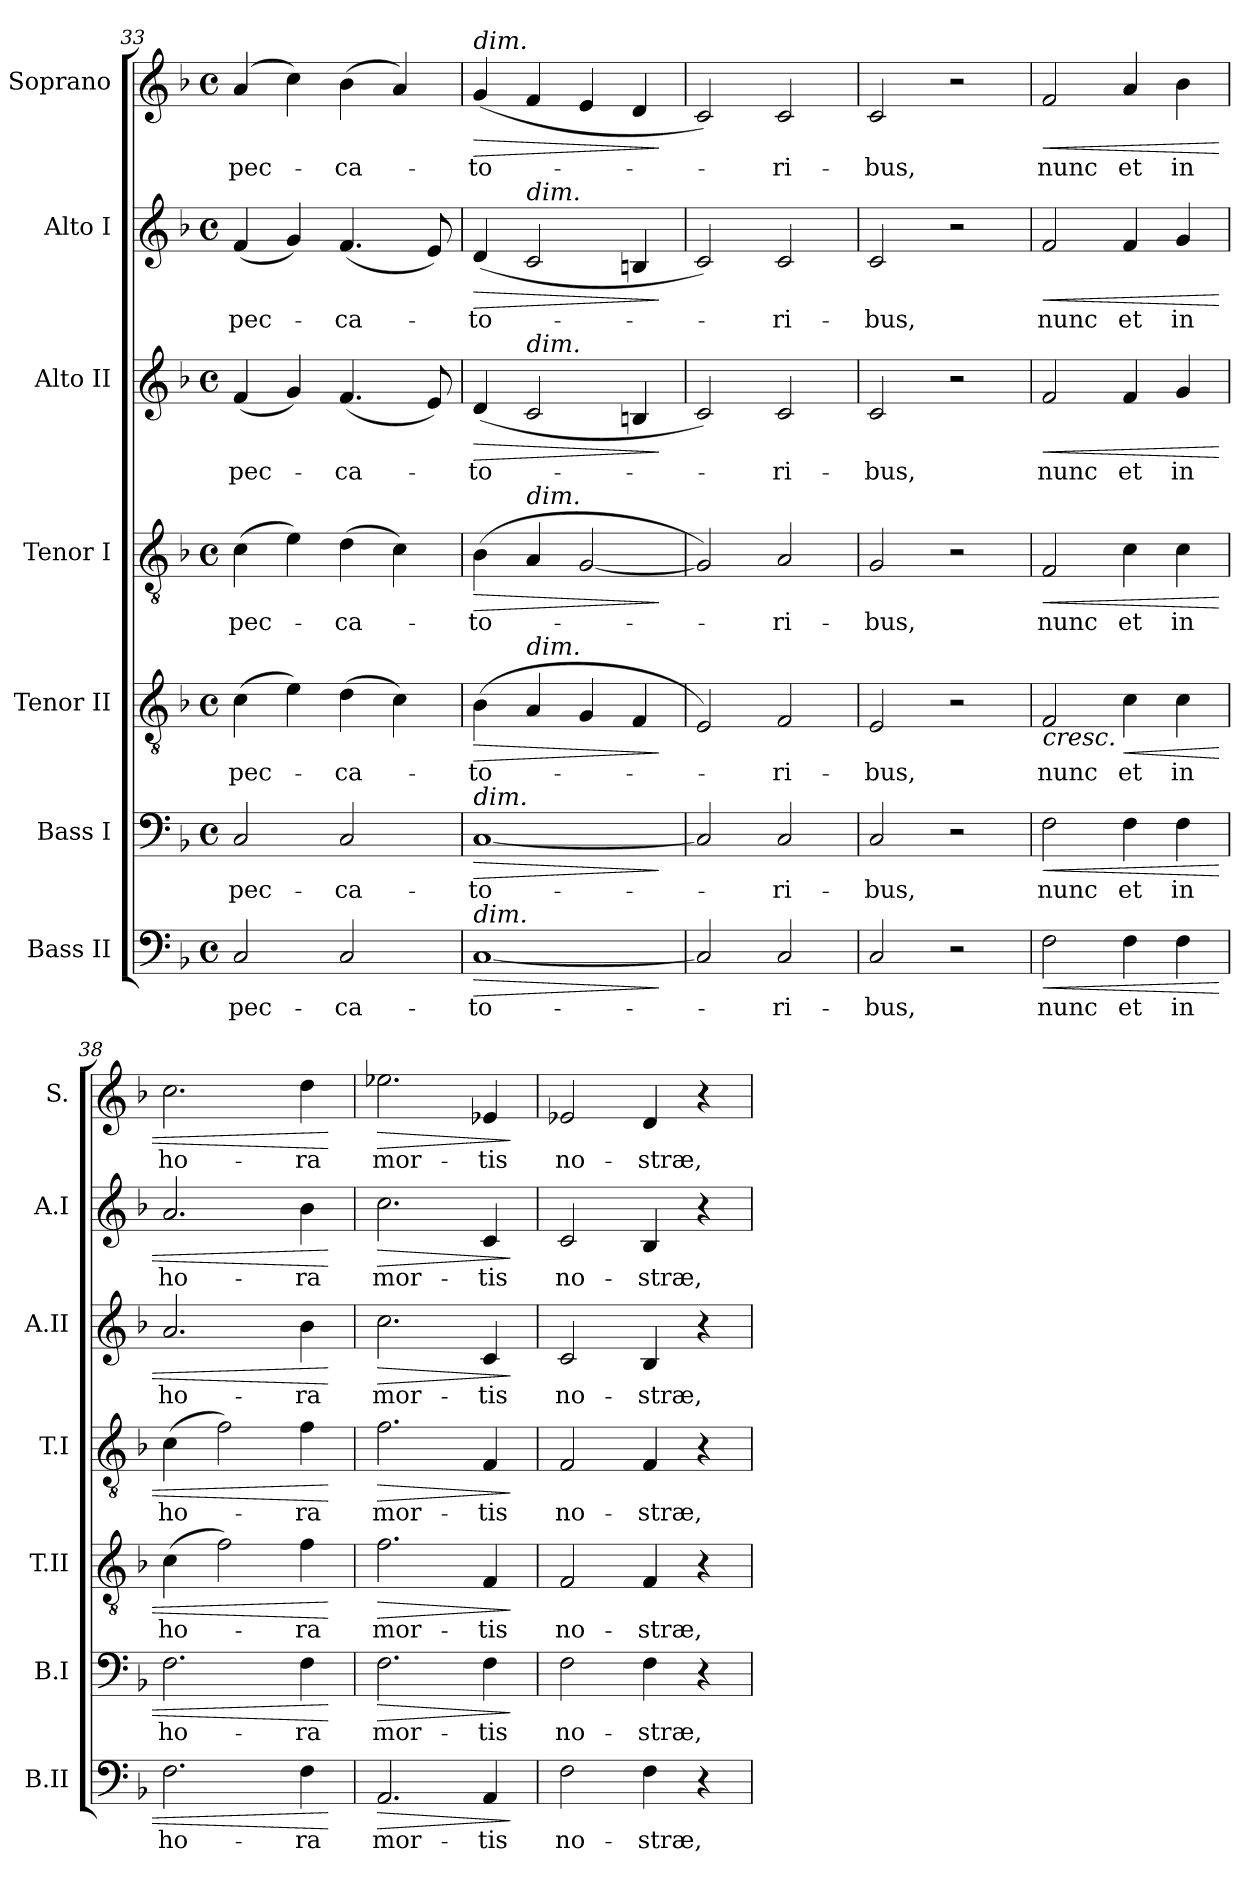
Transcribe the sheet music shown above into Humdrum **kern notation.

**kern	**text	**dynam	**kern	**text	**dynam	**kern	**text	**dynam	**kern	**text	**dynam	**kern	**text	**dynam	**kern	**text	**dynam	**kern	**text	**dynam
*part7	*part7	*part7	*part6	*part6	*part6	*part5	*part5	*part5	*part4	*part4	*part4	*part3	*part3	*part3	*part2	*part2	*part2	*part1	*part1	*part1
*staff7	*staff7	*staff7	*staff6	*staff6	*staff6	*staff5	*staff5	*staff5	*staff4	*staff4	*staff4	*staff3	*staff3	*staff3	*staff2	*staff2	*staff2	*staff1	*staff1	*staff1
*I"Bass II	*	*	*I"Bass I	*	*	*I"Tenor II	*	*	*I"Tenor I	*	*	*I"Alto II	*	*	*I"Alto I	*	*	*I"Soprano	*	*
*I'B.II	*	*	*I'B.I	*	*	*I'T.II	*	*	*I'T.I	*	*	*I'A.II	*	*	*I'A.I	*	*	*I'S.	*	*
*clefF4	*	*	*clefF4	*	*	*clefGv2	*	*	*clefGv2	*	*	*clefG2	*	*	*clefG2	*	*	*clefG2	*	*
*k[b-]	*	*	*k[b-]	*	*	*k[b-]	*	*	*k[b-]	*	*	*k[b-]	*	*	*k[b-]	*	*	*k[b-]	*	*
*M4/4	*	*	*M4/4	*	*	*M4/4	*	*	*M4/4	*	*	*M4/4	*	*	*M4/4	*	*	*M4/4	*	*
*met(c)	*	*	*met(c)	*	*	*met(c)	*	*	*met(c)	*	*	*met(c)	*	*	*met(c)	*	*	*met(c)	*	*
=33	=33	=33	=33	=33	=33	=33	=33	=33	=33	=33	=33	=33	=33	=33	=33	=33	=33	=33	=33	=33
!	!LO:LY:b	!	!	!LO:LY:b	!	!	!LO:LY:b	!	!	!LO:LY:b	!	!	!LO:LY:b	!	!	!LO:LY:b	!	!	!LO:LY:b	!
2C/	pec-	.	2C/	pec-	.	(>4c\	pec-	.	(>4c\	pec-	.	(<4f/	pec-	.	(<4f/	pec-	.	(>4a/	pec-	.
.	.	.	.	.	.	4e\)	.	.	4e\)	.	.	4g/)	.	.	4g/)	.	.	4cc\)	.	.
!	!LO:LY:b	!	!	!LO:LY:b	!	!	!LO:LY:b	!	!	!LO:LY:b	!	!	!LO:LY:b	!	!	!LO:LY:b	!	!	!LO:LY:b	!
2C/	-ca-	.	2C/	-ca-	.	(>4d\	-ca-	.	(>4d\	-ca-	.	(<4.f/	-ca-	.	(<4.f/	-ca-	.	(>4b-\	-ca-	.
.	.	.	.	.	.	4c\)	.	.	4c\)	.	.	.	.	.	.	.	.	4a/)	.	.
.	.	.	.	.	.	.	.	.	.	.	.	8e/)	.	.	8e/)	.	.	.	.	.
=34	=34	=34	=34	=34	=34	=34	=34	=34	=34	=34	=34	=34	=34	=34	=34	=34	=34	=34	=34	=34
!	!	!	!	!	!	!	!	!	!	!	!	!	!	!	!	!	!	!LO:TX:a:i:t=dim.	!	!
!	!	!	!LO:TX:a:i:t=dim.	!	!	!	!	!	!	!	!	!	!	!	!	!	!	!	!	!
!LO:TX:a:i:t=dim.	!	!	!	!	!	!	!	!	!	!	!	!	!	!	!	!	!	!	!	!
!	!LO:LY:b	!LO:HP:b	!	!LO:LY:b	!LO:HP:b	!	!LO:LY:b	!LO:HP:b	!	!LO:LY:b	!LO:HP:b	!	!LO:LY:b	!LO:HP:b	!	!LO:LY:b	!LO:HP:b	!	!LO:LY:b	!LO:HP:b
[1C	-to-	>	[1C	-to-	>	(>4B-\	-to-	>	(>4B-\	-to-	>	(<4d/	-to-	>	(<4d/	-to-	>	(<4g/	-to-	>
!	!	!	!	!	!	!	!	!	!	!	!	!	!	!	!LO:TX:a:i:t=dim.	!	!	!	!	!
!	!	!	!	!	!	!	!	!	!	!	!	!LO:TX:a:i:t=dim.	!	!	!	!	!	!	!	!
!	!	!	!	!	!	!	!	!	!LO:TX:a:i:t=dim.	!	!	!	!	!	!	!	!	!	!	!
!	!	!	!	!	!	!LO:TX:a:i:t=dim.	!	!	!	!	!	!	!	!	!	!	!	!	!	!
.	.	.	.	.	.	4A/	.	.	4A/	.	.	2c/	.	.	2c/	.	.	4f/	.	.
.	.	.	.	.	.	4G/	.	.	[2G/	.	.	.	.	.	.	.	.	4e/	.	.
.	.	.	.	.	.	4F/	.	.	.	.	.	4Bn/	.	.	4Bn/	.	.	4d/	.	.
.	.	]	.	.	]	.	.	]	.	.	]	.	.	]	.	.	]	.	.	]
=35	=35	=35	=35	=35	=35	=35	=35	=35	=35	=35	=35	=35	=35	=35	=35	=35	=35	=35	=35	=35
2C/]	.	.	2C/]	.	.	2E/)	.	.	2G/])	.	.	2c/)	.	.	2c/)	.	.	2c/)	.	.
!	!LO:LY:b	!	!	!LO:LY:b	!	!	!LO:LY:b	!	!	!LO:LY:b	!	!	!LO:LY:b	!	!	!LO:LY:b	!	!	!LO:LY:b	!
2C/	-ri-	.	2C/	-ri-	.	2F/	-ri-	.	2A/	-ri-	.	2c/	-ri-	.	2c/	-ri-	.	2c/	-ri-	.
=36	=36	=36	=36	=36	=36	=36	=36	=36	=36	=36	=36	=36	=36	=36	=36	=36	=36	=36	=36	=36
!	!LO:LY:b	!	!	!LO:LY:b	!	!	!LO:LY:b	!	!	!LO:LY:b	!	!	!LO:LY:b	!	!	!LO:LY:b	!	!	!LO:LY:b	!
2C/	-bus,	.	2C/	-bus,	.	2E/	-bus,	.	2G/	-bus,	.	2c/	-bus,	.	2c/	-bus,	.	2c/	-bus,	.
2r	.	.	2r	.	.	2r	.	.	2r	.	.	2r	.	.	2r	.	.	2r	.	.
=37	=37	=37	=37	=37	=37	=37	=37	=37	=37	=37	=37	=37	=37	=37	=37	=37	=37	=37	=37	=37
!	!LO:LY:b	!LO:HP:b	!	!LO:LY:b	!LO:HP:b	!	!LO:LY:b	!LO:HP:b	!	!LO:LY:b	!LO:HP:b	!	!LO:LY:b	!LO:HP:b	!	!LO:LY:b	!LO:HP:b	!	!LO:LY:b	!LO:HP:b
2F\	nunc	<	2F\	nunc	<	2F/	nunc	<	2F/	nunc	<	2f/	nunc	<	2f/	nunc	<	2f/	nunc	<
!	!LO:LY:b	!	!	!LO:LY:b	!	!	!LO:LY:b	!LO:HP:b	!	!LO:LY:b	!	!	!LO:LY:b	!	!	!LO:LY:b	!	!	!LO:LY:b	!
4F\	et	.	4F\	et	.	4c\	et	<	4c\	et	.	4f/	et	.	4f/	et	.	4a/	et	.
!	!LO:LY:b	!	!	!LO:LY:b	!	!	!LO:LY:b	!	!	!LO:LY:b	!	!	!LO:LY:b	!	!	!LO:LY:b	!	!	!LO:LY:b	!
4F\	in	.	4F\	in	.	4c\	in	.	4c\	in	.	4g/	in	.	4g/	in	.	4b-\	in	.
=38	=38	=38	=38	=38	=38	=38	=38	=38	=38	=38	=38	=38	=38	=38	=38	=38	=38	=38	=38	=38
!	!LO:LY:b	!	!	!LO:LY:b	!	!	!LO:LY:b	!	!	!LO:LY:b	!	!	!LO:LY:b	!	!	!LO:LY:b	!	!	!LO:LY:b	!
2.F\	ho-	.	2.F\	ho-	.	(>4c\	ho-	.	(>4c\	ho-	.	2.a/	ho-	.	2.a/	ho-	.	2.cc\	ho-	.
.	.	.	.	.	.	2f\)	.	.	2f\)	.	.	.	.	.	.	.	.	.	.	.
!	!LO:LY:b	!	!	!LO:LY:b	!	!	!LO:LY:b	!	!	!LO:LY:b	!	!	!LO:LY:b	!	!	!LO:LY:b	!	!	!LO:LY:b	!
4F\	-ra	.	4F\	-ra	.	4f\	-ra	.	4f\	-ra	.	4b-\	-ra	.	4b-\	-ra	.	4dd\	-ra	.
.	.	[	.	.	[	.	.	[ [	.	.	[	.	.	[	.	.	[	.	.	[
!!LO:PB:g=z
=39	=39	=39	=39	=39	=39	=39	=39	=39	=39	=39	=39	=39	=39	=39	=39	=39	=39	=39	=39	=39
!	!LO:LY:b	!LO:HP:b	!	!LO:LY:b	!LO:HP:b	!	!LO:LY:b	!LO:HP:b	!	!LO:LY:b	!LO:HP:b	!	!LO:LY:b	!LO:HP:b	!	!LO:LY:b	!LO:HP:b	!	!LO:LY:b	!LO:HP:b
2.AA/	mor-	>	2.F\	mor-	>	2.f\	mor-	>	2.f\	mor-	>	2.cc\	mor-	>	2.cc\	mor-	>	2.ee-X\	mor-	>
!	!LO:LY:b	!	!	!LO:LY:b	!	!	!LO:LY:b	!	!	!LO:LY:b	!	!	!LO:LY:b	!	!	!LO:LY:b	!	!	!LO:LY:b	!
4AA/	-tis	.	4F\	-tis	.	4F/	-tis	.	4F/	-tis	.	4c/	-tis	.	4c/	-tis	.	4e-X/	-tis	.
.	.	]	.	.	]	.	.	]	.	.	]	.	.	]	.	.	]	.	.	]
=40	=40	=40	=40	=40	=40	=40	=40	=40	=40	=40	=40	=40	=40	=40	=40	=40	=40	=40	=40	=40
!	!LO:LY:b	!	!	!LO:LY:b	!	!	!LO:LY:b	!	!	!LO:LY:b	!	!	!LO:LY:b	!	!	!LO:LY:b	!	!	!LO:LY:b	!
2F\	no-	.	2F\	no-	.	2F/	no-	.	2F/	no-	.	2c/	no-	.	2c/	no-	.	2e-X/	no-	.
!	!LO:LY:b	!	!	!LO:LY:b	!	!	!LO:LY:b	!	!	!LO:LY:b	!	!	!LO:LY:b	!	!	!LO:LY:b	!	!	!LO:LY:b	!
4F\	-stræ,	.	4F\	-stræ,	.	4F/	-stræ,	.	4F/	-stræ,	.	4B-/	-stræ,	.	4B-/	-stræ,	.	4d/	-stræ,	.
4r	.	.	4r	.	.	4r	.	.	4r	.	.	4r	.	.	4r	.	.	4r	.	.
=	=	=	=	=	=	=	=	=	=	=	=	=	=	=	=	=	=	=	=	=
*-	*-	*-	*-	*-	*-	*-	*-	*-	*-	*-	*-	*-	*-	*-	*-	*-	*-	*-	*-	*-
